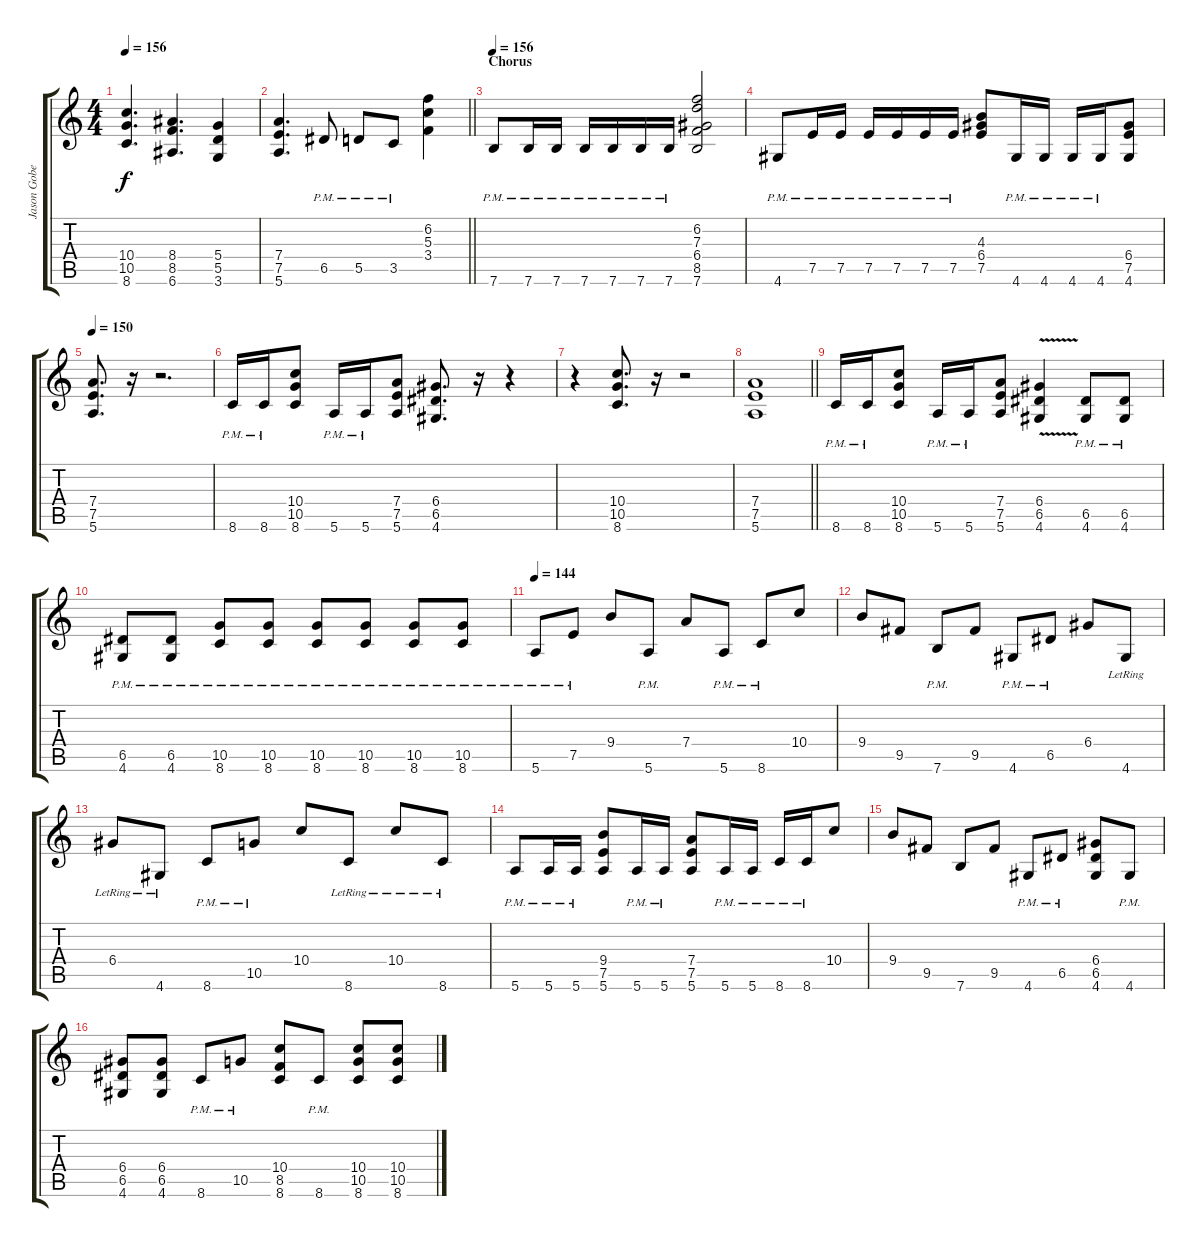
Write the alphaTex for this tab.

\track ("Jason Gobel" "Jason Gobe") {instrument distortionguitar}
\staff {score tabs}
\tuning (E4 B3 G3 D3 A2 E2) {hide}
\ts (4 4)
\tempo 156
\clef g2
\ks c
(10.4 10.5 8.6).4{d dy f} (8.4 8.5 6.6).4{d} (5.4 5.5 3.6).4 |
\barLineRight lightlight
(7.4 7.5 5.6).4{d} 6.5{pm}.8 5.5{pm}.8 3.5{pm}.8 (6.2 5.3 3.4).4 |
\section ("" "Chorus")
\tempo 156
7.6{pm}.8 7.6{pm}.16 7.6{pm}.16 7.6{pm}.16 7.6{pm}.16 7.6{pm}.16 7.6{pm}.16 (6.2 7.3 6.4 8.5 7.6).2 |
4.6{pm}.8 7.5{pm}.16 7.5{pm}.16 7.5{pm}.16 7.5{pm}.16 7.5{pm}.16 7.5{pm}.16 (4.3 6.4 7.5).8 4.6{pm}.16 4.6{pm}.16 4.6{pm}.16 4.6{pm}.16 (6.4 7.5 4.6).8 |
\tempo 150
(7.4 7.5 5.6).8{d} r.16 r.2{d} |
8.6{pm}.16 8.6{pm}.16 (10.4 10.5 8.6).8 5.6{pm}.16 5.6{pm}.16 (7.4 7.5 5.6).8 (6.4 6.5 4.6).8{d} r.16 r.4 |
r.4 (10.4 10.5 8.6).8{d} r.16 r.2 |
\barLineRight lightlight
(7.4 7.5 5.6).1 |
8.6{pm}.16 8.6{pm}.16 (10.4 10.5 8.6).8 5.6{pm}.16 5.6{pm}.16 (7.4 7.5 5.6).8 (6.4{v} 6.5{v} 4.6{v}).4 (6.5{pm} 4.6{pm}).8 (6.5{pm} 4.6{pm}).8 |
(6.5{pm} 4.6{pm}).8 (6.5{pm} 4.6{pm}).8 (10.5{pm} 8.6{pm}).8 (10.5{pm} 8.6{pm}).8 (10.5{pm} 8.6{pm}).8 (10.5{pm} 8.6{pm}).8 (10.5{pm} 8.6{pm}).8 (10.5{pm} 8.6{pm}).8 |
\tempo 144
5.6{pm}.8 7.5{pm}.8 9.4.8 5.6{pm}.8 7.4.8 5.6{pm}.8 8.6{pm}.8 10.4.8 |
9.4.8 9.5.8 7.6{pm}.8 9.5.8 4.6{pm}.8 6.5{pm}.8 6.4.8 4.6{lr}.8 |
6.4{lr}.8 4.6{lr}.8 8.6{pm}.8 10.5{pm}.8 10.4.8 8.6{lr}.8 10.4{lr}.8 8.6{lr}.8 |
5.6{pm}.8 5.6{pm}.16 5.6{pm}.16 (9.4 7.5 5.6).8 5.6{pm}.16 5.6{pm}.16 (7.4 7.5 5.6).8 5.6{pm}.16 5.6{pm}.16 8.6{pm}.16 8.6{pm}.16 10.4.8 |
9.4.8 9.5.8 7.6.8 9.5.8 4.6{pm}.8 6.5{pm}.8 (6.4 6.5 4.6).8 4.6{pm}.8 |
(6.4 6.5 4.6).8 (6.4 6.5 4.6).8 8.6{pm}.8 10.5{pm}.8 (10.4 8.5 8.6).8 8.6{pm}.8 (10.4 10.5 8.6).8 (10.4 10.5 8.6).8
